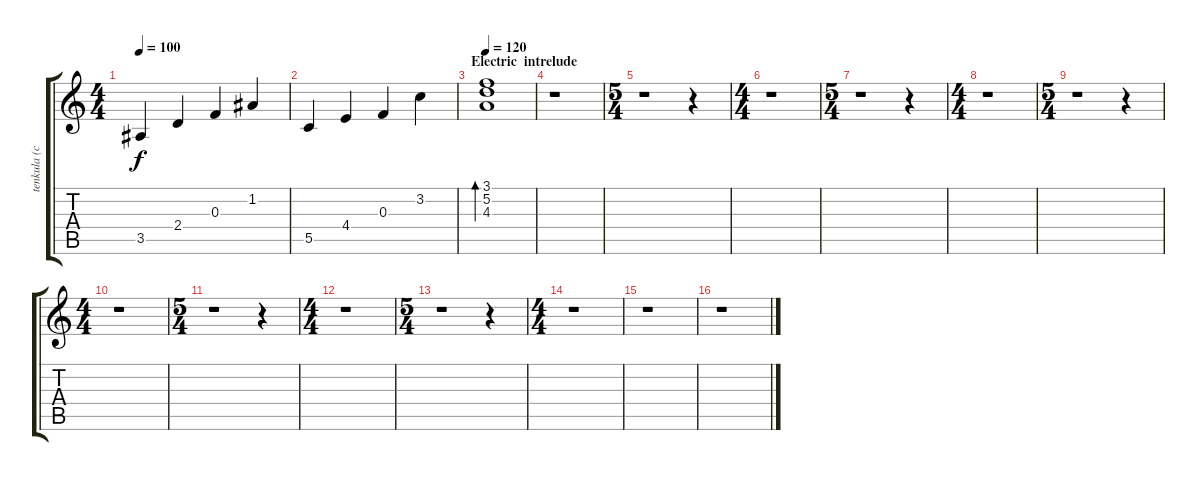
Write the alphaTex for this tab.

\track ("tenkula (clean)" "tenkula (c") {instrument acousticguitarsteel}
\staff {score tabs}
\tuning (D4 A3 F3 C3 G2 D2) {hide}
\ts (4 4)
\tempo 100
\clef g2
\ks c
3.5.4{dy f} 2.4.4 0.3.4 1.2.4 |
5.5.4 4.4.4 0.3.4 3.2.4 |
\section ("" "Electric  intrelude")
\tempo 120
(3.1 5.2 4.3).1{bd 480} |
r.1 |
\ts (5 4)
r.1 r.4 |
\ts (4 4)
r.1 |
\ts (5 4)
r.1 r.4 |
\ts (4 4)
r.1 |
\ts (5 4)
r.1 r.4 |
\ts (4 4)
r.1 |
\ts (5 4)
r.1 r.4 |
\ts (4 4)
r.1 |
\ts (5 4)
r.1 r.4 |
\ts (4 4)
r.1 |
r.1 |
r.1
